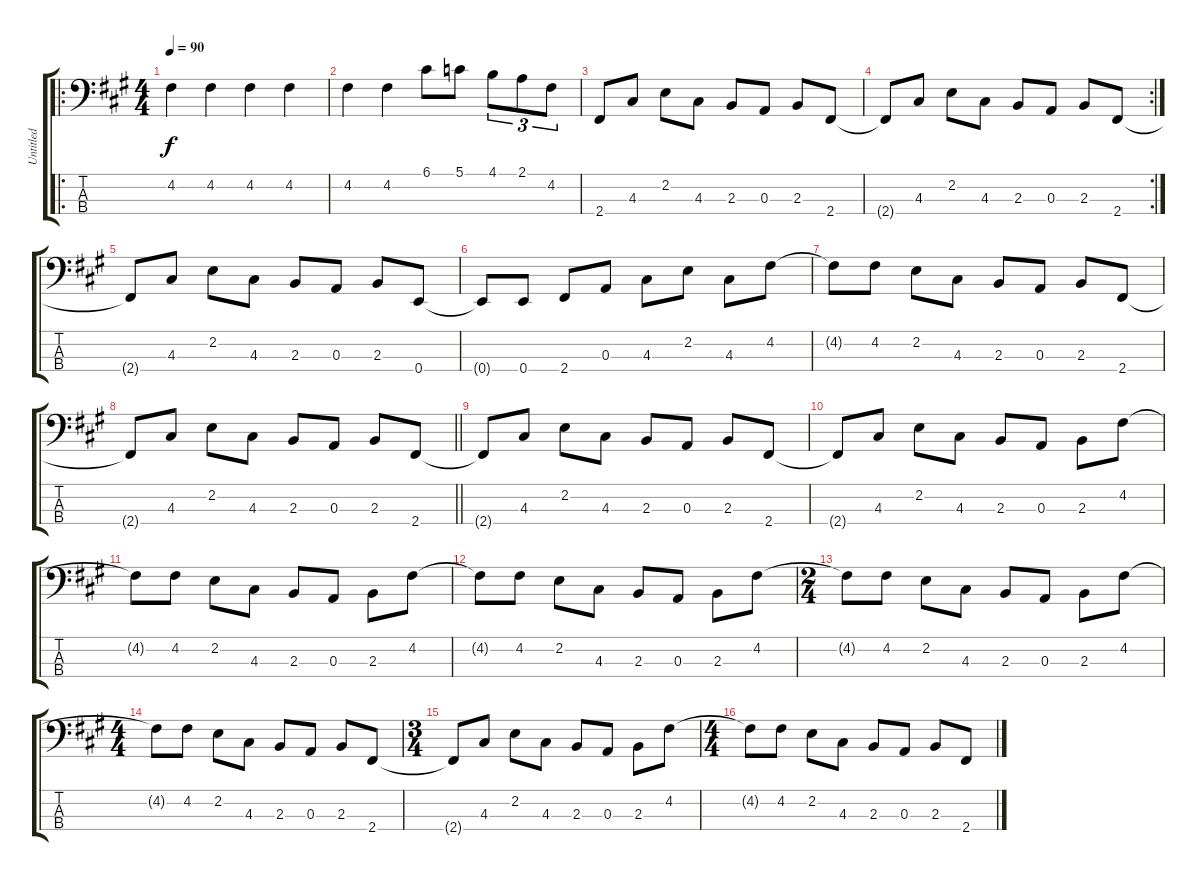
\track ("Untitled" "Untitled") {instrument electricbasspick}
\staff {score tabs}
\tuning (G2 D2 A1 E1) {hide}
\ro
\ts (4 4)
\tempo 90
\clef f4
\ks a
4.2.4{dy f} 4.2.4 4.2.4 4.2.4 |
4.2.4 4.2.4 6.1.8 5.1.8 4.1.8{tu (3 2)} 2.1.8{tu (3 2)} 4.2.8{tu (3 2)} |
2.4.8 4.3.8 2.2.8 4.3.8 2.3.8 0.3.8 2.3.8 2.4.8 |
\rc 2
2.4{t}.8 4.3.8 2.2.8 4.3.8 2.3.8 0.3.8 2.3.8 2.4.8 |
2.4{t}.8 4.3.8 2.2.8 4.3.8 2.3.8 0.3.8 2.3.8 0.4.8 |
0.4{t}.8 0.4.8 2.4.8 0.3.8 4.3.8 2.2.8 4.3.8 4.2.8 |
4.2{t}.8 4.2.8 2.2.8 4.3.8 2.3.8 0.3.8 2.3.8 2.4.8 |
\barLineRight lightlight
2.4{t}.8 4.3.8 2.2.8 4.3.8 2.3.8 0.3.8 2.3.8 2.4.8 |
2.4{t}.8 4.3.8 2.2.8 4.3.8 2.3.8 0.3.8 2.3.8 2.4.8 |
2.4{t}.8 4.3.8 2.2.8 4.3.8 2.3.8 0.3.8 2.3.8 4.2.8 |
4.2{t}.8 4.2.8 2.2.8 4.3.8 2.3.8 0.3.8 2.3.8 4.2.8 |
4.2{t}.8 4.2.8 2.2.8 4.3.8 2.3.8 0.3.8 2.3.8 4.2.8 |
\ts (2 4)
4.2{t}.8 4.2.8 2.2.8 4.3.8 2.3.8 0.3.8 2.3.8 4.2.8 |
\ts (4 4)
4.2{t}.8 4.2.8 2.2.8 4.3.8 2.3.8 0.3.8 2.3.8 2.4.8 |
\ts (3 4)
2.4{t}.8 4.3.8 2.2.8 4.3.8 2.3.8 0.3.8 2.3.8 4.2.8 |
\ts (4 4)
4.2{t}.8 4.2.8 2.2.8 4.3.8 2.3.8 0.3.8 2.3.8 2.4.8
